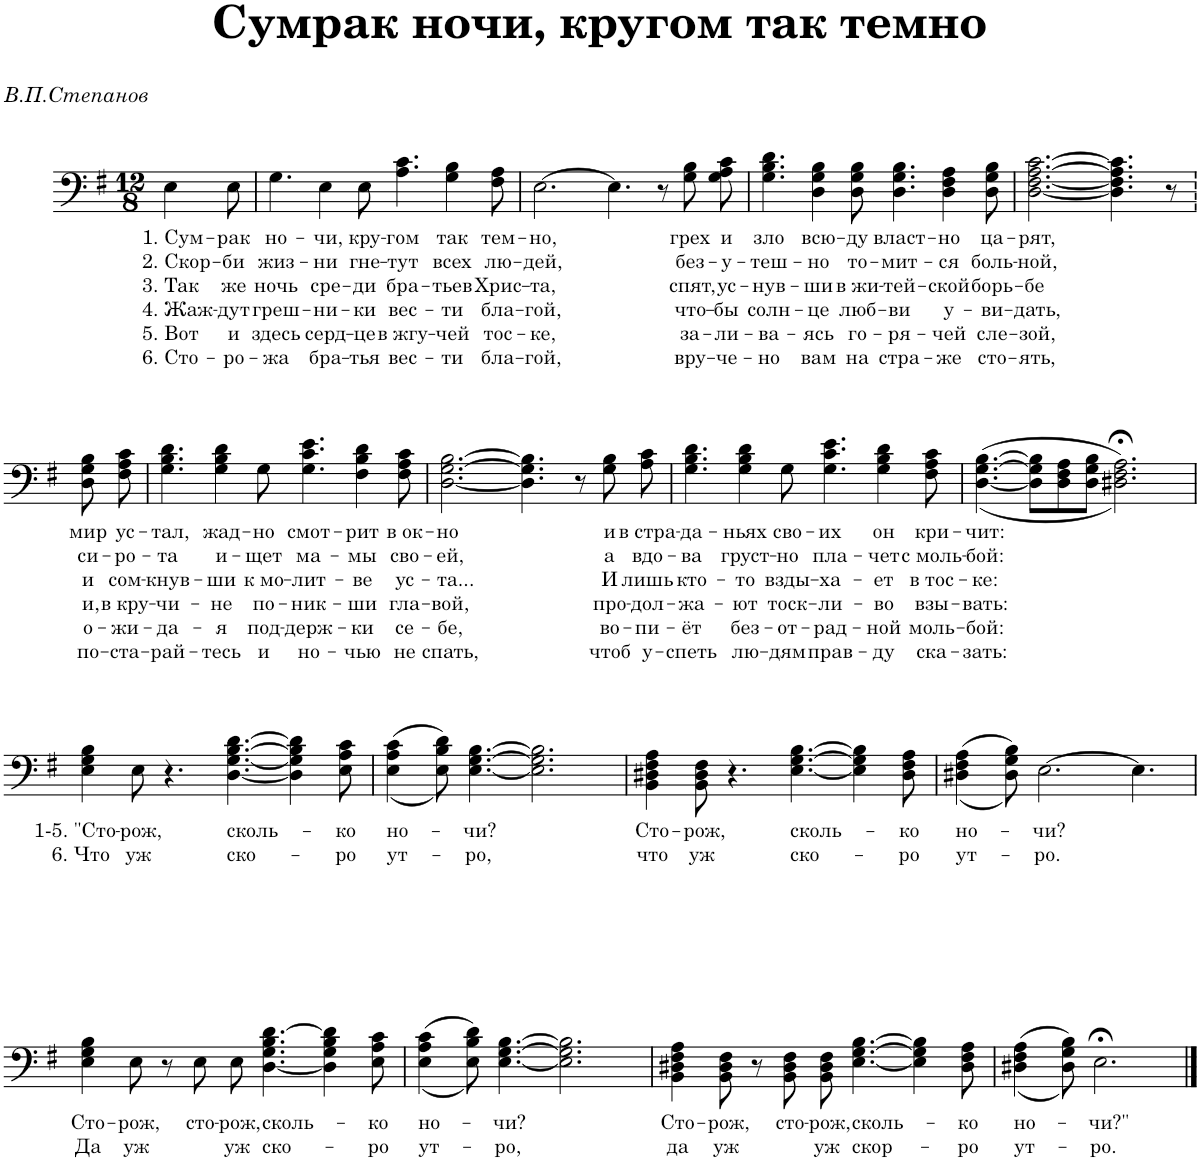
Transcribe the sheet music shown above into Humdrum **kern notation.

**kern	**text	**text	**text	**text	**text	**text
*part1	*part1	*part1	*part1	*part1	*part1	*part1
*staff1	*staff1	*staff1	*staff1	*staff1	*staff1	*staff1
*I"Men	*	*	*	*	*	*
*I'M.	*	*	*	*	*	*
*clefF4	*	*	*	*	*	*
*k[f#]	*	*	*	*	*	*
*M12/8	*	*	*	*	*	*
=1	=1	=1	=1	=1	=1	=1
!	!LO:LY:b	!LO:LY:b	!LO:LY:b	!LO:LY:b	!LO:LY:b	!LO:LY:b
4E\	1. Сум-	2. Скор-	3. Так	4. Жаж-	5. Вот	6. Сто-
!	!LO:LY:b	!LO:LY:b	!LO:LY:b	!LO:LY:b	!LO:LY:b	!LO:LY:b
8E\	-рак	-би	же	-дут	и	-ро-
=2	=2	=2	=2	=2	=2	=2
!	!LO:LY:b	!LO:LY:b	!LO:LY:b	!LO:LY:b	!LO:LY:b	!LO:LY:b
4.G\	но-	жиз-	ночь	греш-	здесь	-жа
!	!LO:LY:b	!LO:LY:b	!LO:LY:b	!LO:LY:b	!LO:LY:b	!LO:LY:b
4E\	-чи,	-ни	сре-	-ни-	серд-	бра-
!	!LO:LY:b	!LO:LY:b	!LO:LY:b	!LO:LY:b	!LO:LY:b	!LO:LY:b
8E\	кру-	гне-	-ди	-ки	-це	-тья
!	!LO:LY:b	!LO:LY:b	!LO:LY:b	!LO:LY:b	!LO:LY:b	!LO:LY:b
4.A\ 4.c\	-гом	-тут	бра-	вес-	в жгу-	вес-
!	!LO:LY:b	!LO:LY:b	!LO:LY:b	!LO:LY:b	!LO:LY:b	!LO:LY:b
4G\ 4B\	так	всех	-тьев	-ти	-чей	-ти
!	!LO:LY:b	!LO:LY:b	!LO:LY:b	!LO:LY:b	!LO:LY:b	!LO:LY:b
8F#\ 8A\	тем-	лю-	Хрис-	бла-	тос-	бла-
=3	=3	=3	=3	=3	=3	=3
!	!LO:LY:b	!LO:LY:b	!LO:LY:b	!LO:LY:b	!LO:LY:b	!LO:LY:b
[2.E\	-но,	-дей,	-та,	-гой,	-ке,	-гой,
4.E\]	.	.	.	.	.	.
8r	.	.	.	.	.	.
!	!LO:LY:b	!LO:LY:b	!LO:LY:b	!LO:LY:b	!LO:LY:b	!LO:LY:b
8G\ 8B\	грех	без-	спят,	что-	за-	вру-
!	!LO:LY:b	!LO:LY:b	!LO:LY:b	!LO:LY:b	!LO:LY:b	!LO:LY:b
8G\ 8A\ 8c\	и	-у-	ус-	-бы	-ли-	-че-
=4	=4	=4	=4	=4	=4	=4
!	!LO:LY:b	!LO:LY:b	!LO:LY:b	!LO:LY:b	!LO:LY:b	!LO:LY:b
4.G\ 4.B\ 4.d\	зло	-теш-	-нув-	солн-	-ва-	-но
!	!LO:LY:b	!LO:LY:b	!LO:LY:b	!LO:LY:b	!LO:LY:b	!LO:LY:b
4D\ 4G\ 4B\	всю-	-но	-ши	-це	-ясь	вам
!	!LO:LY:b	!LO:LY:b	!LO:LY:b	!LO:LY:b	!LO:LY:b	!LO:LY:b
8D\ 8G\ 8B\	-ду	то-	в жи-	люб-	го-	на
!	!LO:LY:b	!LO:LY:b	!LO:LY:b	!LO:LY:b	!LO:LY:b	!LO:LY:b
4.D\ 4.G\ 4.B\	власт-	-мит-	-тей-	-ви	-ря-	стра-
!	!LO:LY:b	!LO:LY:b	!LO:LY:b	!LO:LY:b	!LO:LY:b	!LO:LY:b
4D\ 4F#\ 4A\	-но	-ся	-ской	у-	-чей	-же
!	!LO:LY:b	!LO:LY:b	!LO:LY:b	!LO:LY:b	!LO:LY:b	!LO:LY:b
8D\ 8G\ 8B\	ца-	боль-	борь-	-ви-	сле-	сто-
=5	=5	=5	=5	=5	=5	=5
!	!LO:LY:b	!LO:LY:b	!LO:LY:b	!LO:LY:b	!LO:LY:b	!LO:LY:b
[2.D\ [2.F#\ [2.A\ [2.c\	-рят,	-ной,	-бе	-дать,	-зой,	-ять,
4.D\] 4.F#\] 4.A\] 4.c\]	.	.	.	.	.	.
8r	.	.	.	.	.	.
!!LO:LB:g=z
=6	=6	=6	=6	=6	=6	=6
!	!LO:LY:b	!LO:LY:b	!LO:LY:b	!LO:LY:b	!LO:LY:b	!LO:LY:b
8D\ 8G\ 8B\	мир	си-	и	и,	о-	по-
!	!LO:LY:b	!LO:LY:b	!LO:LY:b	!LO:LY:b	!LO:LY:b	!LO:LY:b
8F#\ 8A\ 8c\	ус-	-ро-	сом-	в кру-	-жи-	-ста-
=7	=7	=7	=7	=7	=7	=7
!	!LO:LY:b	!LO:LY:b	!LO:LY:b	!LO:LY:b	!LO:LY:b	!LO:LY:b
4.G\ 4.B\ 4.d\	-тал,	-та	-кнув-	-чи-	-да-	-рай-
!	!LO:LY:b	!LO:LY:b	!LO:LY:b	!LO:LY:b	!LO:LY:b	!LO:LY:b
4G\ 4B\ 4d\	жад-	и-	-ши	-не	-я	-тесь
!	!LO:LY:b	!LO:LY:b	!LO:LY:b	!LO:LY:b	!LO:LY:b	!LO:LY:b
8G\	-но	-щет	к мо-	по-	под-	и
!	!LO:LY:b	!LO:LY:b	!LO:LY:b	!LO:LY:b	!LO:LY:b	!LO:LY:b
4.G\ 4.c\ 4.e\	смот-	ма-	-лит-	-ник-	-держ-	но-
!	!LO:LY:b	!LO:LY:b	!LO:LY:b	!LO:LY:b	!LO:LY:b	!LO:LY:b
4F#\ 4B\ 4d\	-рит	-мы	-ве	-ши	-ки	-чью
!	!LO:LY:b	!LO:LY:b	!LO:LY:b	!LO:LY:b	!LO:LY:b	!LO:LY:b
8F#\ 8A\ 8c\	в ок-	сво-	ус-	гла-	се-	не
=8	=8	=8	=8	=8	=8	=8
!	!LO:LY:b	!LO:LY:b	!LO:LY:b	!LO:LY:b	!LO:LY:b	!LO:LY:b
[2.D\ [2.G\ [2.B\	-но	-ей,	-та...	-вой,	-бе,	спать,
4.D\] 4.G\] 4.B\]	.	.	.	.	.	.
8r	.	.	.	.	.	.
!	!LO:LY:b	!LO:LY:b	!LO:LY:b	!LO:LY:b	!LO:LY:b	!LO:LY:b
8G\ 8B\	и	а	И	про-	во-	чтоб
!	!LO:LY:b	!LO:LY:b	!LO:LY:b	!LO:LY:b	!LO:LY:b	!LO:LY:b
8A\ 8c\	в стра-	вдо-	лишь	-дол-	-пи-	у-
=9	=9	=9	=9	=9	=9	=9
!	!LO:LY:b	!LO:LY:b	!LO:LY:b	!LO:LY:b	!LO:LY:b	!LO:LY:b
4.G\ 4.B\ 4.d\	-да-	-ва	кто-	-жа-	-ёт	-cпеть
!	!LO:LY:b	!LO:LY:b	!LO:LY:b	!LO:LY:b	!LO:LY:b	!LO:LY:b
4G\ 4B\ 4d\	-ньях	груст-	-то	-ют	без-	лю-
!	!LO:LY:b	!LO:LY:b	!LO:LY:b	!LO:LY:b	!LO:LY:b	!LO:LY:b
8G\	сво-	-но	взды-	тоск-	-от-	-дям
!	!LO:LY:b	!LO:LY:b	!LO:LY:b	!LO:LY:b	!LO:LY:b	!LO:LY:b
4.G\ 4.c\ 4.e\	-их	пла-	-ха-	-ли-	-рад-	прав-
!	!LO:LY:b	!LO:LY:b	!LO:LY:b	!LO:LY:b	!LO:LY:b	!LO:LY:b
4G\ 4B\ 4d\	он	-чет	-ет	-во	-ной	-ду
!	!LO:LY:b	!LO:LY:b	!LO:LY:b	!LO:LY:b	!LO:LY:b	!LO:LY:b
8F#\ 8A\ 8c\	кри-	с моль-	в тос-	взы-	моль-	ска-
=10	=10	=10	=10	=10	=10	=10
!	!LO:LY:b	!LO:LY:b	!LO:LY:b	!LO:LY:b	!LO:LY:b	!LO:LY:b
(<([4.D\ [4.G\ [4.B\	-чит:	-бой:	-ке:	-вать:	-бой:	-зать:
8D\] 8G\] 8B\]L	.	.	.	.	.	.
8D\ 8F#\ 8A\	.	.	.	.	.	.
8D\ 8G\ 8B\J	.	.	.	.	.	.
2.D#X\;< 2.F#\;< 2.A\;<))	.	.	.	.	.	.
!!LO:LB:g=z
=11	=11	=11	=11	=11	=11	=11
!	!LO:LY:b	!LO:LY:b	!	!	!	!
4E\ 4G\ 4B\	1-5. "Сто-	6. Что	.	.	.	.
!	!LO:LY:b	!LO:LY:b	!	!	!	!
8E\	-рож,	уж	.	.	.	.
4.r	.	.	.	.	.	.
!	!LO:LY:b	!LO:LY:b	!	!	!	!
[4.D\ [4.G\ [4.B\ [4.d\	сколь-	ско-	.	.	.	.
4D\] 4G\] 4B\] 4d\]	.	.	.	.	.	.
!	!LO:LY:b	!LO:LY:b	!	!	!	!
8E\ 8A\ 8c\	-ко	-ро	.	.	.	.
=12	=12	=12	=12	=12	=12	=12
!	!LO:LY:b	!LO:LY:b	!	!	!	!
(<(4E\ 4A\ 4c\	но-	ут-	.	.	.	.
8E\ 8B\ 8d\))	.	.	.	.	.	.
!	!LO:LY:b	!LO:LY:b	!	!	!	!
[4.E\ [4.G\ [4.B\	-чи?	-ро,	.	.	.	.
2.E\] 2.G\] 2.B\]	.	.	.	.	.	.
=13	=13	=13	=13	=13	=13	=13
!	!LO:LY:b	!LO:LY:b	!	!	!	!
4BB\ 4D#X\ 4F#\ 4A\	Сто-	что	.	.	.	.
!	!LO:LY:b	!LO:LY:b	!	!	!	!
8BB\ 8D#\ 8F#\	-рож,	уж	.	.	.	.
4.r	.	.	.	.	.	.
!	!LO:LY:b	!LO:LY:b	!	!	!	!
[4.E\ [4.G\ [4.B\	сколь-	ско-	.	.	.	.
4E\] 4G\] 4B\]	.	.	.	.	.	.
!	!LO:LY:b	!LO:LY:b	!	!	!	!
8D#\ 8F#\ 8A\	-ко	-ро	.	.	.	.
=14	=14	=14	=14	=14	=14	=14
!	!LO:LY:b	!LO:LY:b	!	!	!	!
(<(4D#X\ 4F#\ 4A\	но-	ут-	.	.	.	.
8D#\ 8G\ 8B\))	.	.	.	.	.	.
!	!LO:LY:b	!LO:LY:b	!	!	!	!
[2.E\	-чи?	-ро.	.	.	.	.
4.E\]	.	.	.	.	.	.
!!LO:LB:g=z
=15	=15	=15	=15	=15	=15	=15
!	!LO:LY:b	!LO:LY:b	!	!	!	!
4E\ 4G\ 4B\	Сто-	Да	.	.	.	.
!	!LO:LY:b	!LO:LY:b	!	!	!	!
8E\	-рож,	уж	.	.	.	.
8r	.	.	.	.	.	.
!	!LO:LY:b	!	!	!	!	!
8E\	сто-	.	.	.	.	.
!	!LO:LY:b	!LO:LY:b	!	!	!	!
8E\	-рож,	уж	.	.	.	.
!	!LO:LY:b	!LO:LY:b	!	!	!	!
[4.D\ 4.G\ 4.B\ [4.d\	сколь-	ско-	.	.	.	.
4D\] 4G\ 4B\ 4d\]	.	.	.	.	.	.
!	!LO:LY:b	!LO:LY:b	!	!	!	!
8E\ 8A\ 8c\	-ко	-ро	.	.	.	.
=16	=16	=16	=16	=16	=16	=16
!	!LO:LY:b	!LO:LY:b	!	!	!	!
(<(4E\ 4A\ 4c\	но-	ут-	.	.	.	.
8E\ 8B\ 8d\))	.	.	.	.	.	.
!	!LO:LY:b	!LO:LY:b	!	!	!	!
[4.E\ [4.G\ [4.B\	-чи?	-ро,	.	.	.	.
2.E\] 2.G\] 2.B\]	.	.	.	.	.	.
=17	=17	=17	=17	=17	=17	=17
!	!LO:LY:b	!LO:LY:b	!	!	!	!
4BB\ 4D#X\ 4F#\ 4A\	Сто-	да	.	.	.	.
!	!LO:LY:b	!LO:LY:b	!	!	!	!
8BB\ 8D#\ 8F#\	-рож,	уж	.	.	.	.
8r	.	.	.	.	.	.
!	!LO:LY:b	!	!	!	!	!
8BB\ 8D#\ 8F#\	сто-	.	.	.	.	.
!	!LO:LY:b	!LO:LY:b	!	!	!	!
8BB\ 8D#\ 8F#\	-рож,	уж	.	.	.	.
!	!LO:LY:b	!LO:LY:b	!	!	!	!
[4.E\ [4.G\ [4.B\	сколь-	скор-	.	.	.	.
4E\] 4G\] 4B\]	.	.	.	.	.	.
!	!LO:LY:b	!LO:LY:b	!	!	!	!
8D#\ 8F#\ 8A\	-ко	-ро	.	.	.	.
=18	=18	=18	=18	=18	=18	=18
!	!LO:LY:b	!LO:LY:b	!	!	!	!
(<(4D#X\ 4F#\ 4A\	но-	ут-	.	.	.	.
8D#\ 8G\ 8B\))	.	.	.	.	.	.
!	!LO:LY:b	!LO:LY:b	!	!	!	!
2.E;<\	-чи?"	-ро.	.	.	.	.
==	==	==	==	==	==	==
*-	*-	*-	*-	*-	*-	*-
